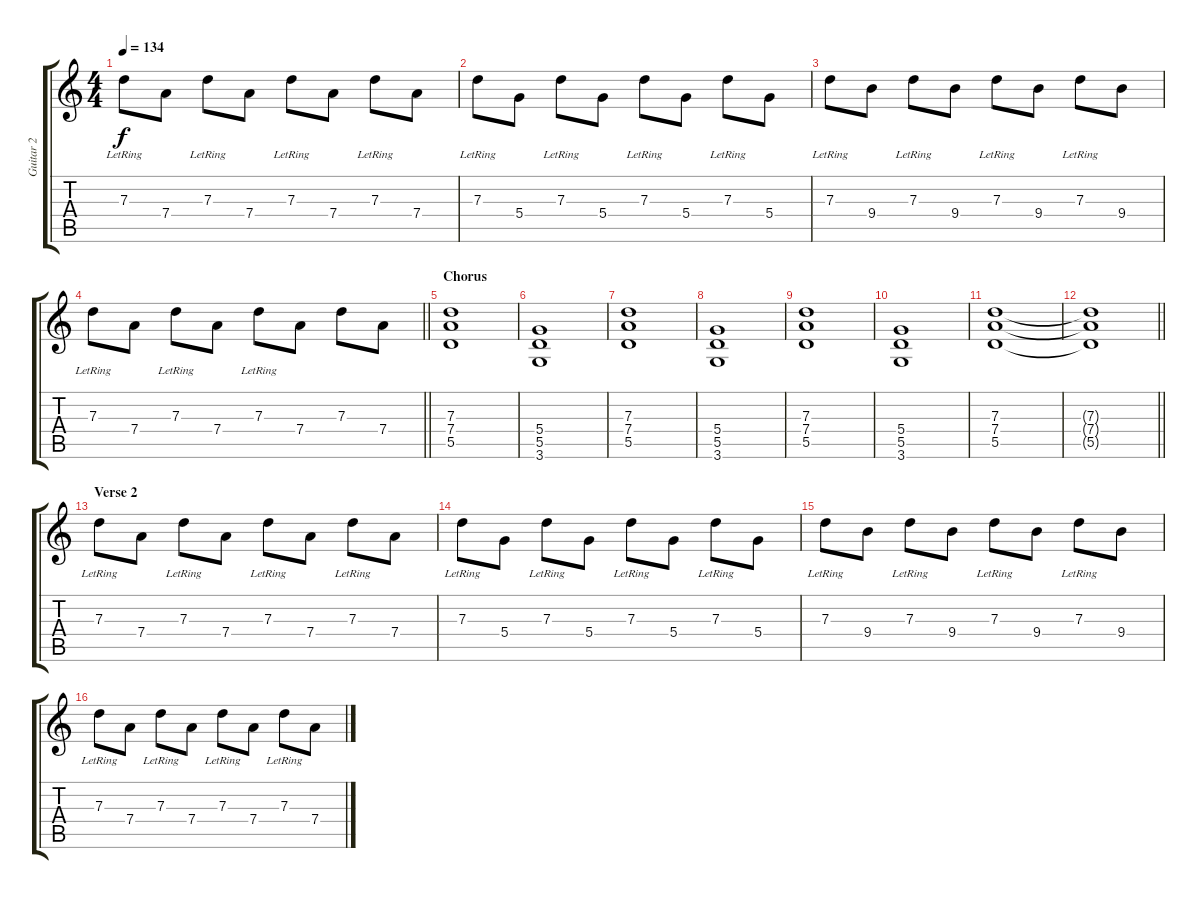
\track ("Guitar 2" "Guitar 2") {instrument overdrivenguitar}
\staff {score tabs}
\tuning (E4 B3 G3 D3 A2 E2) {hide}
\ts (4 4)
\tempo 134
\clef g2
\ks c
7.3{lr}.8{dy f} 7.4.8 7.3{lr}.8 7.4.8 7.3{lr}.8 7.4.8 7.3{lr}.8 7.4.8 |
7.3{lr}.8 5.4.8 7.3{lr}.8 5.4.8 7.3{lr}.8 5.4.8 7.3{lr}.8 5.4.8 |
7.3{lr}.8 9.4.8 7.3{lr}.8 9.4.8 7.3{lr}.8 9.4.8 7.3{lr}.8 9.4.8 |
\barLineRight lightlight
7.3{lr}.8 7.4.8 7.3{lr}.8 7.4.8 7.3{lr}.8 7.4.8 7.3.8 7.4.8 |
\section ("" "Chorus")
(7.3 7.4 5.5).1 |
(5.4 5.5 3.6).1 |
(7.3 7.4 5.5).1 |
(5.4 5.5 3.6).1 |
(7.3 7.4 5.5).1 |
(5.4 5.5 3.6).1 |
(7.3 7.4 5.5).1 |
\barLineRight lightlight
(7.3{t} 7.4{t} 5.5{t}).1 |
\section ("" "Verse 2")
7.3{lr}.8 7.4.8 7.3{lr}.8 7.4.8 7.3{lr}.8 7.4.8 7.3{lr}.8 7.4.8 |
7.3{lr}.8 5.4.8 7.3{lr}.8 5.4.8 7.3{lr}.8 5.4.8 7.3{lr}.8 5.4.8 |
7.3{lr}.8 9.4.8 7.3{lr}.8 9.4.8 7.3{lr}.8 9.4.8 7.3{lr}.8 9.4.8 |
7.3{lr}.8 7.4.8 7.3{lr}.8 7.4.8 7.3{lr}.8 7.4.8 7.3{lr}.8 7.4.8
